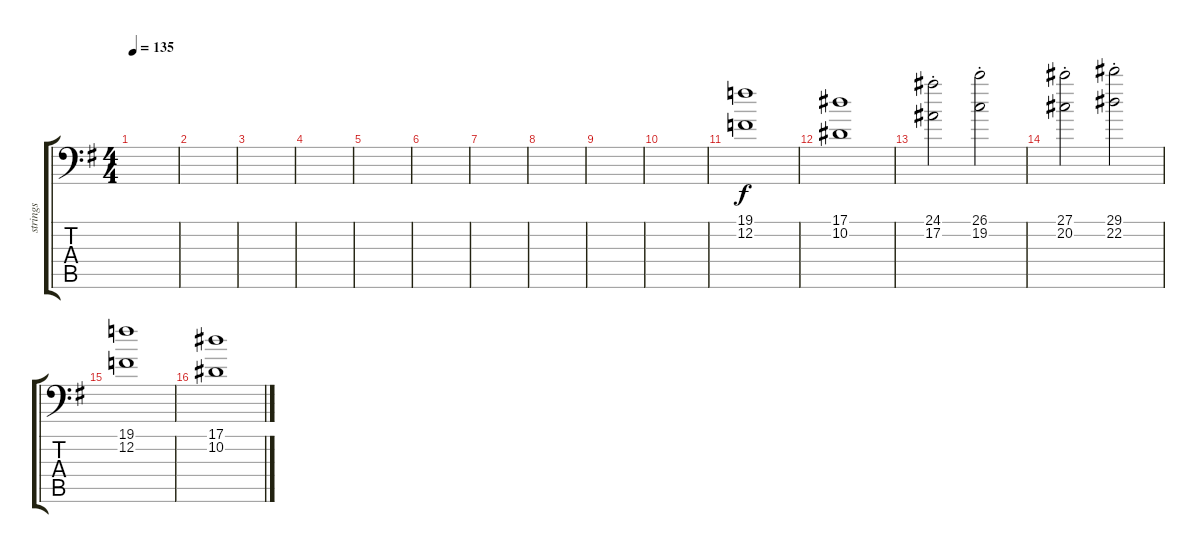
\track ("strings" "strings") {instrument stringensemble1}
\staff {score tabs}
\tuning (Bb3 F3 Db3 Ab2 Eb2 Bb1) {hide}
\ts (4 4)
\tempo 135
\clef f4
\ks eminor
|
|
|
|
|
|
|
|
|
|
(19.1 12.2).1{dy f} |
(17.1 10.2).1 |
(24.1{st} 17.2{st}).2 (26.1{st} 19.2{st}).2 |
(27.1{st} 20.2{st}).2 (29.1{st} 22.2{st}).2 |
(19.1 12.2).1 |
(17.1 10.2).1
